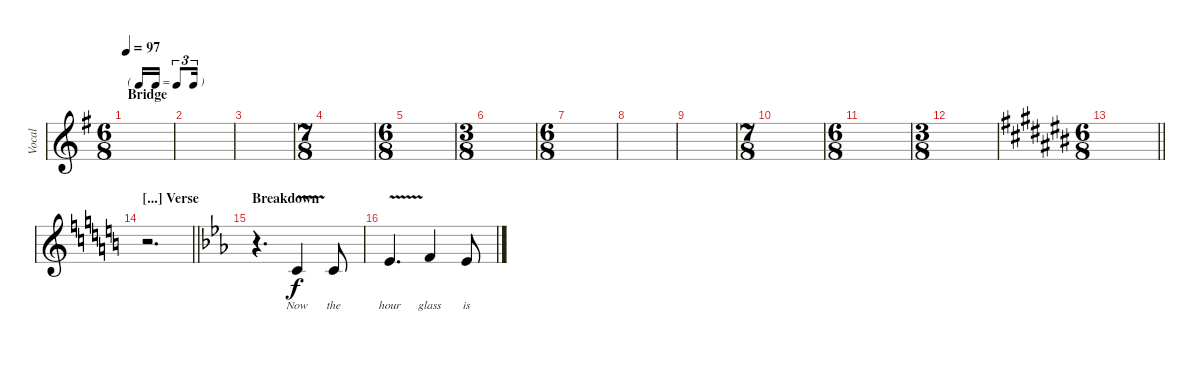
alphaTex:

\track ("Vocal" "Vocal") {instrument lead2sawtooth}
\staff {score}
\tuning (E4 B3 G3 D3 A2 E2) {hide}
\ts (6 8)
\tf triplet16th
\section ("" "Bridge")
\tempo 97
\clef g2
\ks eminor
|
|
|
\ts (7 8)
|
\ts (6 8)
|
\ts (3 8)
|
\ts (6 8)
|
|
|
\ts (7 8)
|
\ts (6 8)
|
\ts (3 8)
|
\ts (6 8)
\barLineRight lightlight
\ks c#
|
\section ("" "[...] Verse")
\barLineRight lightlight
\ks c
r.2{d} |
\section ("" "Breakdown")
\ks cminor
r.4{d} 1.2{v}.4{lyrics (0 "Now") lyrics (1 "") lyrics (2 "") lyrics (3 "") lyrics (4 "")} 1.2.8{lyrics (0 "the") lyrics (1 "") lyrics (2 "") lyrics (3 "") lyrics (4 "")} |
4.2{v}.4{d lyrics (0 "hour") lyrics (1 "") lyrics (2 "") lyrics (3 "") lyrics (4 "")} 1.1.4{lyrics (0 "glass") lyrics (1 "") lyrics (2 "") lyrics (3 "") lyrics (4 "")} 4.2.8{lyrics (0 "is") lyrics (1 "") lyrics (2 "") lyrics (3 "") lyrics (4 "")}
